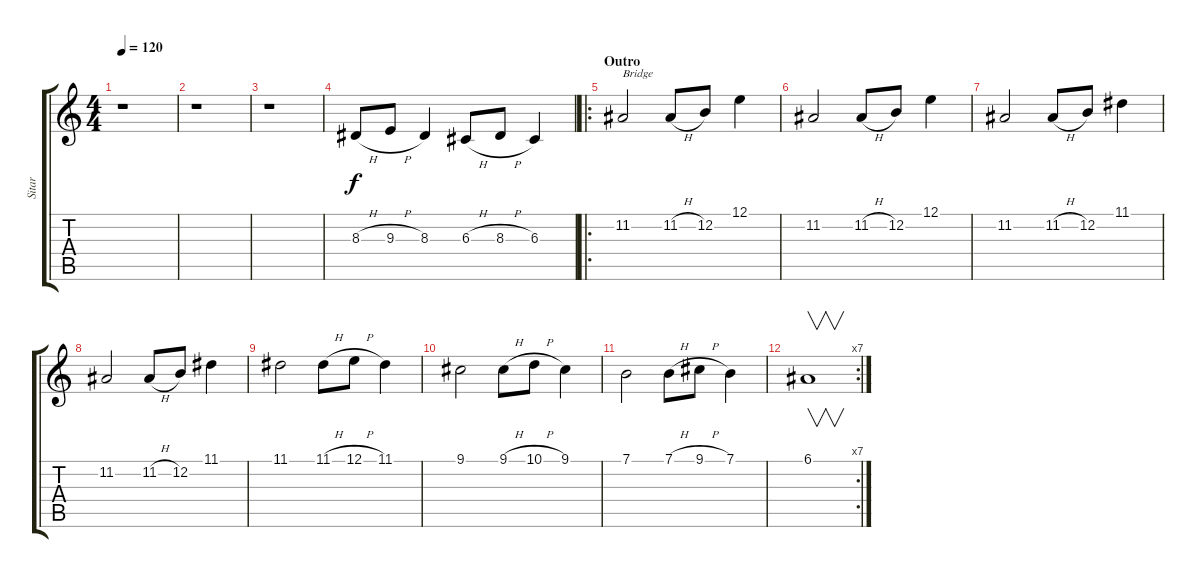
\track ("Sitar" "Sitar") {instrument sitar}
\staff {score tabs}
\tuning (E4 B3 G3 D3 A2 E2) {hide}
\ts (4 4)
\tempo 120
\clef g2
\ks c
r.1{dy f} |
r.1 |
r.1 |
8.3{h}.8 9.3{h}.8 8.3.4 6.3{h}.8 8.3{h}.8 6.3.4 |
\ro
\section ("" "Outro")
11.2.2{txt "Bridge"} 11.2{h}.8 12.2.8 12.1.4 |
11.2.2 11.2{h}.8 12.2.8 12.1.4 |
11.2.2 11.2{h}.8 12.2.8 11.1.4 |
11.2.2 11.2{h}.8 12.2.8 11.1.4 |
11.1.2 11.1{h}.8 12.1{h}.8 11.1.4 |
9.1.2 9.1{h}.8 10.1{h}.8 9.1.4 |
7.1.2 7.1{h}.8 9.1{h}.8 7.1.4 |
\rc 7
6.1.1{v}
